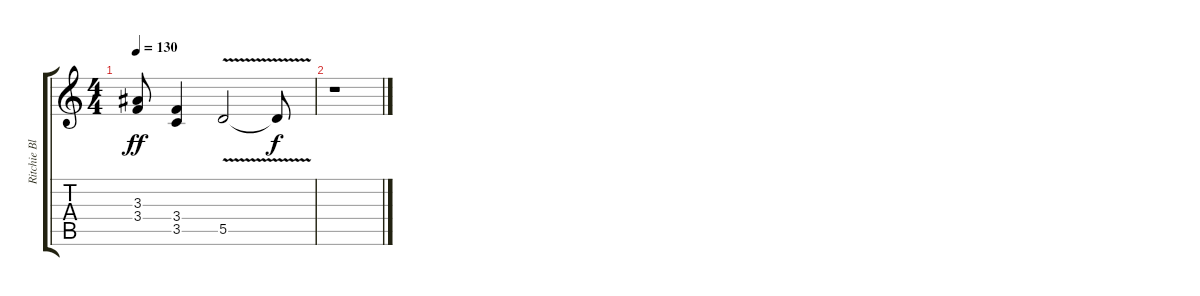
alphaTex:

\track ("Ritchie Blackmore" "Ritchie Bl") {instrument overdrivenguitar}
\staff {score tabs}
\tuning (E4 B3 G3 D3 A2 E2) {hide}
\ts (4 4)
\tempo 130
\clef g2
\ks c
(3.3 3.4).8{dy ff} (3.4 3.5).4 5.5{v}.2 5.5{t}.8{dy f} |
r.1
